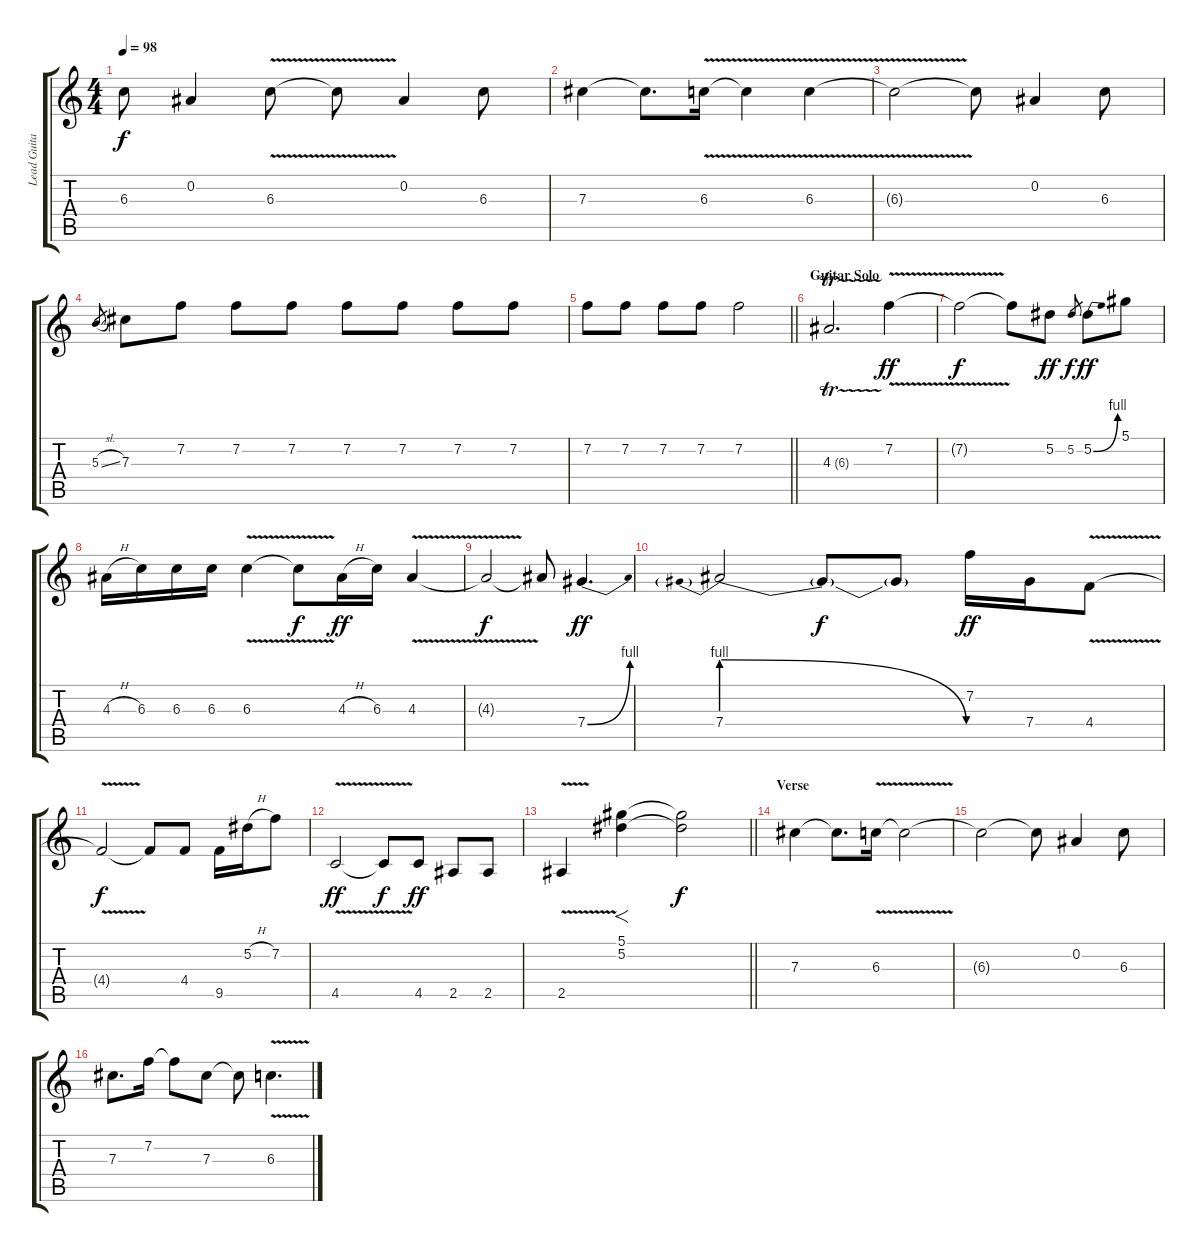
\track ("Lead Guitar" "Lead Guita") {instrument overdrivenguitar}
\staff {score tabs}
\tuning (Eb4 Bb3 Gb3 Db3 Ab2 Eb2) {hide}
\ts (4 4)
\tempo 98
\clef g2
\ks c
6.3{t}.8{dy f} 0.2.4 6.3{v}.8 6.3{t}.8 0.2.4 6.3.8 |
7.3.4 7.3{t}.8{d} 6.3{v}.16 6.3{t}.4 6.3{v}.4 |
6.3{t}.2 6.3{t}.8 0.2.4 6.3.8 |
5.3{sl}.8{gr} 7.3.8 7.2.8 7.2.8 7.2.8 7.2.8 7.2.8 7.2.8 7.2.8 |
\barLineRight lightlight
7.2.8 7.2.8 7.2.8 7.2.8 7.2.2 |
\section ("" "Guitar Solo")
4.3{tr (6 32)}.2{d} 7.2{v}.4{dy ff} |
7.2{t}.2{dy f} 7.2{t}.8 5.2.8{dy ff} 5.2.8{gr dy f} 5.2{be (bend 0 0 60 4)}.8{dy ff} 5.1.8 |
4.3{h}.16 6.3.16 6.3.16 6.3.16 6.3{v}.4 6.3{t}.8{dy f} 4.3{h}.16{dy ff} 6.3.16 4.3{v}.4 |
4.3{t}.2{dy f} 4.3{t}.8 7.4{be (bend 0 0 60 4)}.4{d dy ff} |
7.4{be (prebendrelease 0 4 60 0)}.2 7.4{t}.8{dy f} 7.4{t}.8 7.2.16{dy ff} 7.4.16 4.4{v}.8 |
4.4{t}.2{dy f} 4.4{t}.8 4.4.8 9.5.16 5.2{h}.16 7.2.8 |
4.5{v}.2{dy ff} 4.5{t}.8{dy f} 4.5.8{dy ff} 2.5.8 2.5.8 |
\barLineRight lightlight
2.5{v}.4 (5.1 5.2).4{f} (5.1{t} 5.2{t}).2{dy f} |
\section ("" "Verse")
7.3.4 7.3{t}.8{d} 6.3{v}.16 6.3{t}.2 |
6.3{t}.2 6.3{t}.8 0.2.4 6.3.8 |
7.3.8{d} 7.2.16 7.2{t}.8 7.3.8 7.3{t}.8 6.3{v}.4{d}
